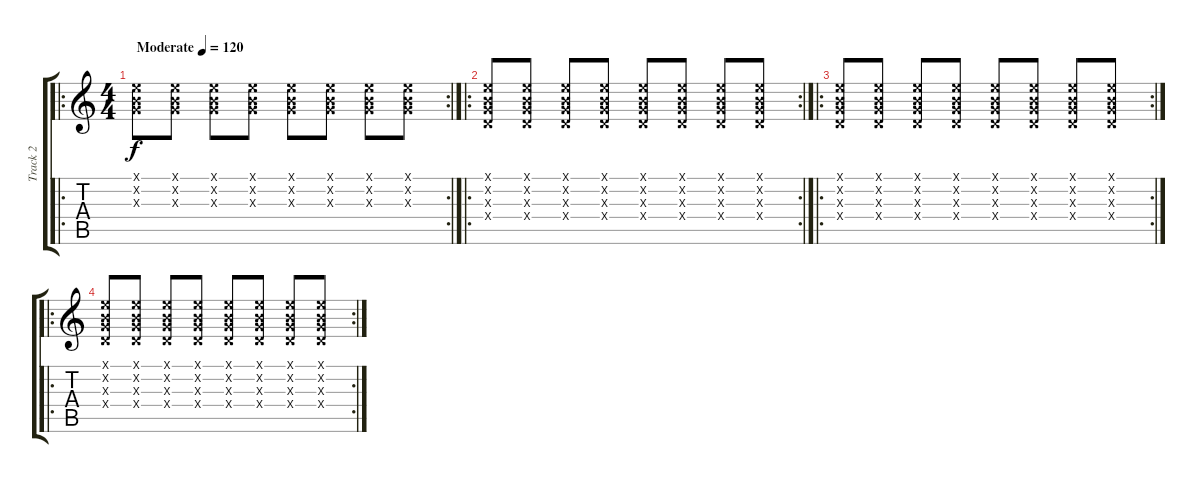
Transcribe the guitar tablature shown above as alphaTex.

\track ("Track 2" "Track 2") {instrument acousticguitarsteel}
\staff {score tabs}
\tuning (E4 B3 G3 D3 A2 E2) {hide}
\ro
\rc 2
\ts (4 4)
\tempo (120 "Moderate")
\clef g2
\ks c
(0.1{x} 0.2{x} 0.3{x}).8{dy f instrument acousticguitarsteel} (0.1{x} 0.2{x} 0.3{x}).8 (0.1{x} 0.2{x} 0.3{x}).8 (0.1{x} 0.2{x} 0.3{x}).8 (0.1{x} 0.2{x} 0.3{x}).8 (0.1{x} 0.2{x} 0.3{x}).8 (0.1{x} 0.2{x} 0.3{x}).8 (0.1{x} 0.2{x} 0.3{x}).8 |
\ro
\rc 2
(0.1{x} 0.2{x} 0.3{x} 0.4{x}).8 (0.1{x} 0.2{x} 0.3{x} 0.4{x}).8 (0.1{x} 0.2{x} 0.3{x} 0.4{x}).8 (0.1{x} 0.2{x} 0.3{x} 0.4{x}).8 (0.1{x} 0.2{x} 0.3{x} 0.4{x}).8 (0.1{x} 0.2{x} 0.3{x} 0.4{x}).8 (0.1{x} 0.2{x} 0.3{x} 0.4{x}).8 (0.1{x} 0.2{x} 0.3{x} 0.4{x}).8 |
\ro
\rc 2
(0.1{x} 0.2{x} 0.3{x} 0.4{x}).8 (0.1{x} 0.2{x} 0.3{x} 0.4{x}).8 (0.1{x} 0.2{x} 0.3{x} 0.4{x}).8 (0.1{x} 0.2{x} 0.3{x} 0.4{x}).8 (0.1{x} 0.2{x} 0.3{x} 0.4{x}).8 (0.1{x} 0.2{x} 0.3{x} 0.4{x}).8 (0.1{x} 0.2{x} 0.3{x} 0.4{x}).8 (0.1{x} 0.2{x} 0.3{x} 0.4{x}).8 |
\ro
\rc 2
(0.1{x} 0.2{x} 0.3{x} 0.4{x}).8 (0.1{x} 0.2{x} 0.3{x} 0.4{x}).8 (0.1{x} 0.2{x} 0.3{x} 0.4{x}).8 (0.1{x} 0.2{x} 0.3{x} 0.4{x}).8 (0.1{x} 0.2{x} 0.3{x} 0.4{x}).8 (0.1{x} 0.2{x} 0.3{x} 0.4{x}).8 (0.1{x} 0.2{x} 0.3{x} 0.4{x}).8 (0.1{x} 0.2{x} 0.3{x} 0.4{x}).8
